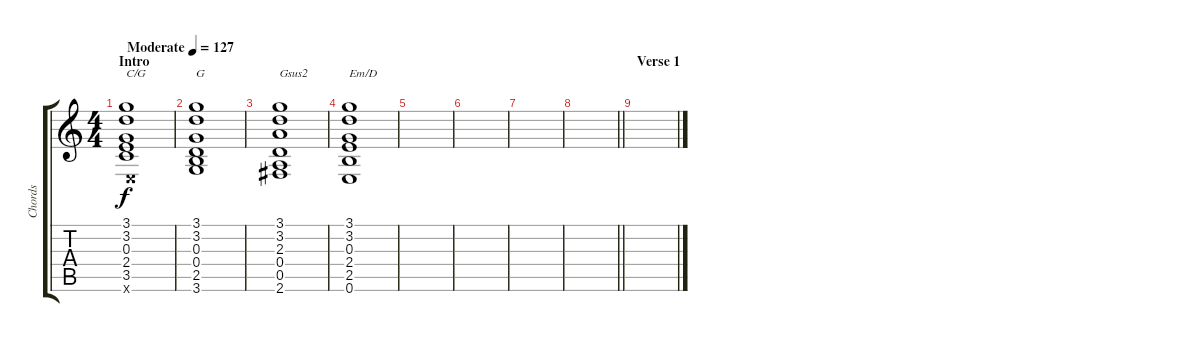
\track ("Chords" "Chords") {instrument acousticguitarsteel}
\staff {score tabs}
\tuning (E4 B3 G3 D3 A2 E2) {hide}
\ts (4 4)
\section ("" "Intro")
\tempo (127 "Moderate")
\clef g2
\ks c
(3.1 3.2 0.3 2.4 3.5 0.6{x}).1{txt "C/G" dy f volume 0 instrument acousticguitarsteel} |
(3.1 3.2 0.3 0.4 2.5 3.6).1{txt "G"} |
(3.1 3.2 2.3 0.4 0.5 2.6).1{txt "Gsus2"} |
(3.1 3.2 0.3 2.4 2.5 0.6).1{txt "Em/D"} |
|
|
|
\barLineRight lightlight
|
\section ("" "Verse 1")
